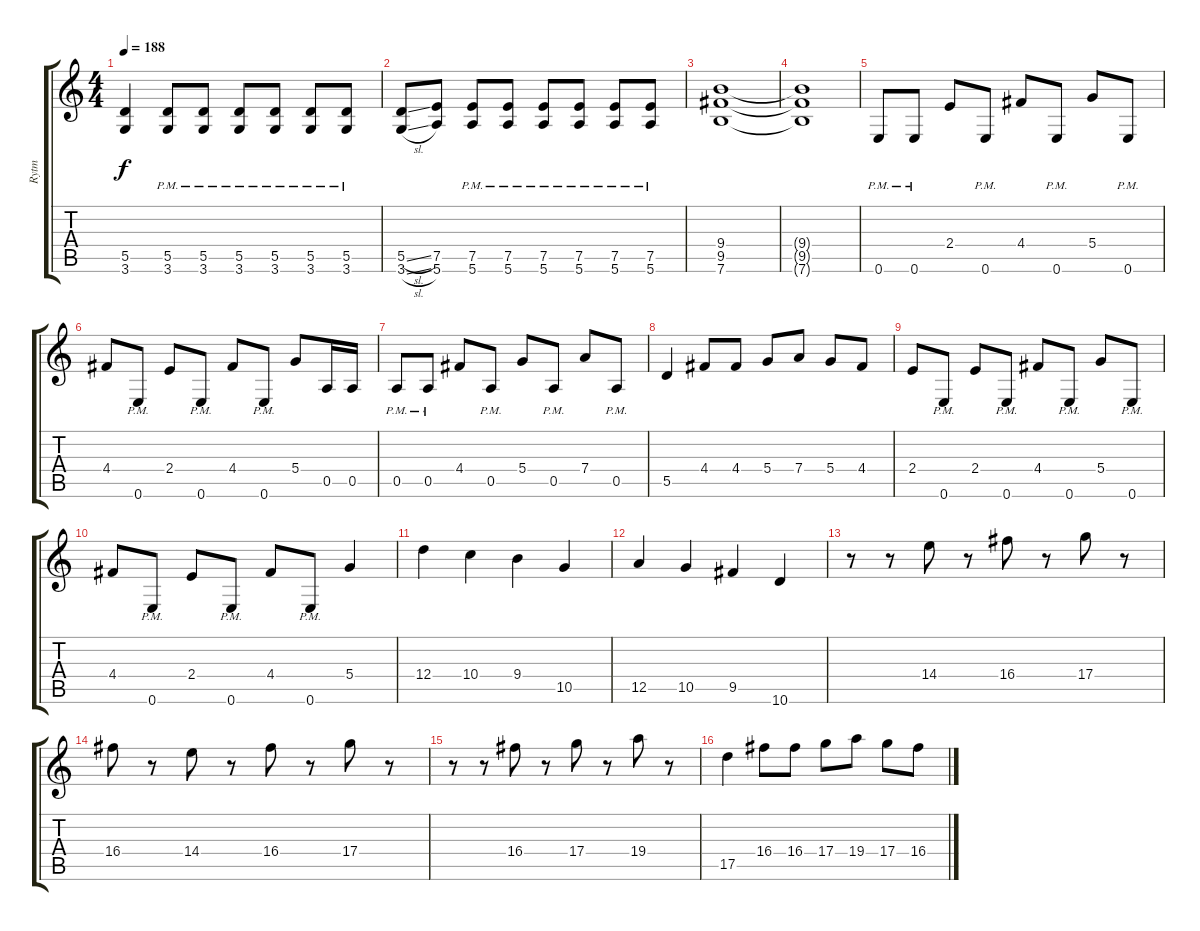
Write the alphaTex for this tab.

\track ("Rytm" "Rytm") {instrument distortionguitar}
\staff {score tabs}
\tuning (E4 B3 G3 D3 A2 E2) {hide}
\ts (4 4)
\tempo 188
\clef g2
\ks c
(5.5 3.6).4{dy f} (5.5{pm} 3.6{pm}).8 (5.5{pm} 3.6{pm}).8 (5.5{pm} 3.6{pm}).8 (5.5{pm} 3.6{pm}).8 (5.5{pm} 3.6{pm}).8 (5.5{pm} 3.6{pm}).8 |
(5.5{sl} 3.6{sl}).8 (7.5 5.6).8 (7.5{pm} 5.6{pm}).8 (7.5{pm} 5.6{pm}).8 (7.5{pm} 5.6{pm}).8 (7.5{pm} 5.6{pm}).8 (7.5{pm} 5.6{pm}).8 (7.5{pm} 5.6{pm}).8 |
(9.4 9.5 7.6).1 |
(9.4{t} 9.5{t} 7.6{t}).1 |
0.6{pm}.8 0.6{pm}.8 2.4.8 0.6{pm}.8 4.4.8 0.6{pm}.8 5.4.8 0.6{pm}.8 |
4.4.8 0.6{pm}.8 2.4.8 0.6{pm}.8 4.4.8 0.6{pm}.8 5.4.8 0.5.16 0.5.16 |
0.5{pm}.8 0.5{pm}.8 4.4.8 0.5{pm}.8 5.4.8 0.5{pm}.8 7.4.8 0.5{pm}.8 |
5.5.4 4.4.8 4.4.8 5.4.8 7.4.8 5.4.8 4.4.8 |
2.4.8 0.6{pm}.8 2.4.8 0.6{pm}.8 4.4.8 0.6{pm}.8 5.4.8 0.6{pm}.8 |
4.4.8 0.6{pm}.8 2.4.8 0.6{pm}.8 4.4.8 0.6{pm}.8 5.4.4 |
12.4.4 10.4.4 9.4.4 10.5.4 |
12.5.4 10.5.4 9.5.4 10.6.4 |
r.8 r.8 14.4.8 r.8 16.4.8 r.8 17.4.8 r.8 |
16.4.8 r.8 14.4.8 r.8 16.4.8 r.8 17.4.8 r.8 |
r.8 r.8 16.4.8 r.8 17.4.8 r.8 19.4.8 r.8 |
17.5.4 16.4.8 16.4.8 17.4.8 19.4.8 17.4.8 16.4.8
